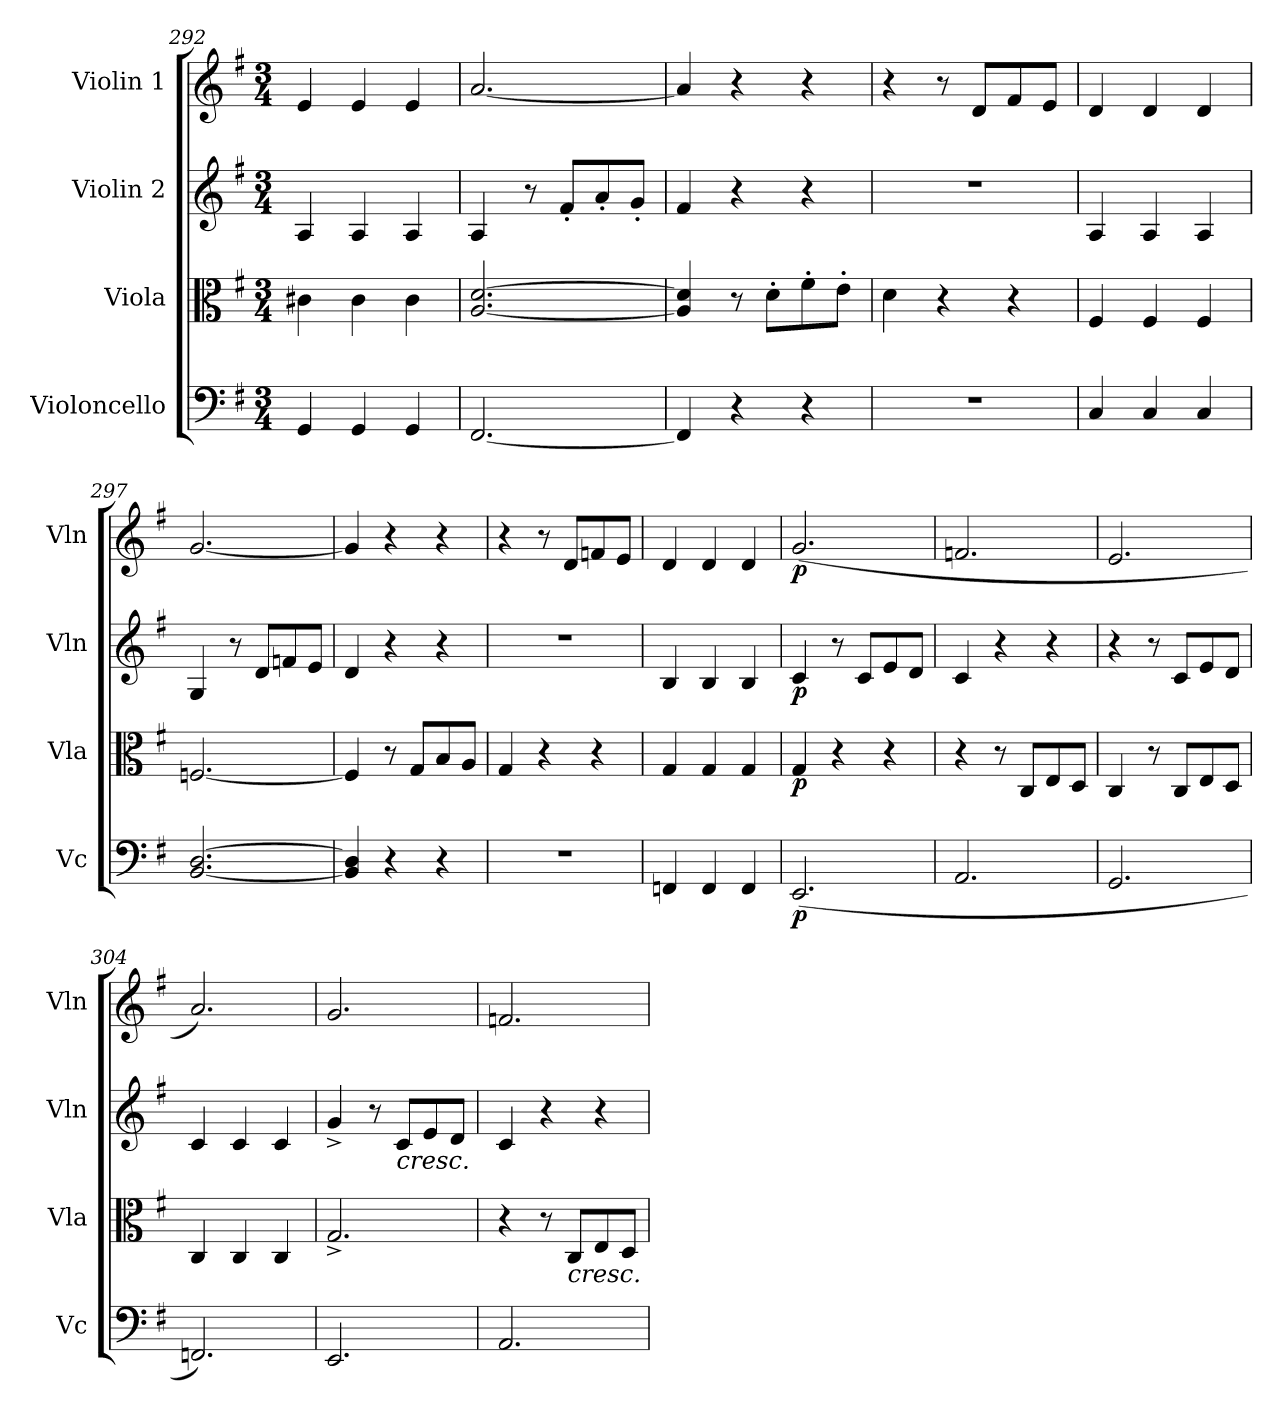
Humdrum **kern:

**kern	**dynam	**kern	**dynam	**kern	**dynam	**kern	**dynam
*part4	*part4	*part3	*part3	*part2	*part2	*part1	*part1
*staff4	*staff4	*staff3	*staff3	*staff2	*staff2	*staff1	*staff1
*I"Violoncello	*	*I"Viola	*	*I"Violin 2	*	*I"Violin 1	*
*I'Vc	*	*I'Vla	*	*I'Vln	*	*I'Vln	*
*clefF4	*	*clefC3	*	*clefG2	*	*clefG2	*
*k[f#]	*	*k[f#]	*	*k[f#]	*	*k[f#]	*
*M3/4	*	*M3/4	*	*M3/4	*	*M3/4	*
=292	=292	=292	=292	=292	=292	=292	=292
4GG/	.	4c#X\	.	4A/	.	4e/	.
4GG/	.	4c#\	.	4A/	.	4e/	.
4GG/	.	4c#\	.	4A/	.	4e/	.
=293	=293	=293	=293	=293	=293	=293	=293
[2.FF#/	.	[2.A/ [2.d/	.	4A/	.	[2.a/	.
.	.	.	.	8r	.	.	.
.	.	.	.	8f#'/L	.	.	.
.	.	.	.	8a'/	.	.	.
.	.	.	.	8g'/J	.	.	.
=294	=294	=294	=294	=294	=294	=294	=294
4FF#/]	.	4A/] 4d/]	.	4f#/	.	4a/]	.
4r	.	8r	.	4r	.	4r	.
.	.	8d'\L	.	.	.	.	.
4r	.	8f#'\	.	4r	.	4r	.
.	.	8e'\J	.	.	.	.	.
!!LO:PB:g=z
=295	=295	=295	=295	=295	=295	=295	=295
2.r	.	4d\	.	2.r	.	4r	.
.	.	4r	.	.	.	8r	.
.	.	.	.	.	.	8d/L	.
.	.	4r	.	.	.	8f#/	.
.	.	.	.	.	.	8e/J	.
!!LO:LB:g=z
=296	=296	=296	=296	=296	=296	=296	=296
4C/	.	4F#/	.	4A/	.	4d/	.
4C/	.	4F#/	.	4A/	.	4d/	.
4C/	.	4F#/	.	4A/	.	4d/	.
=297	=297	=297	=297	=297	=297	=297	=297
[2.BB/ [2.D/	.	[2.Fn/	.	4G/	.	[2.g/	.
.	.	.	.	8r	.	.	.
.	.	.	.	8d/L	.	.	.
.	.	.	.	8fn/	.	.	.
.	.	.	.	8e/J	.	.	.
=298	=298	=298	=298	=298	=298	=298	=298
4BB/] 4D/]	.	4F/]	.	4d/	.	4g/]	.
4r	.	8r	.	4r	.	4r	.
.	.	8G/L	.	.	.	.	.
4r	.	8B/	.	4r	.	4r	.
.	.	8A/J	.	.	.	.	.
=299	=299	=299	=299	=299	=299	=299	=299
2.r	.	4G/	.	2.r	.	4r	.
.	.	4r	.	.	.	8r	.
.	.	.	.	.	.	8d/L	.
.	.	4r	.	.	.	8fn/	.
.	.	.	.	.	.	8e/J	.
=300	=300	=300	=300	=300	=300	=300	=300
4FFn/	.	4G/	.	4B/	.	4d/	.
4FF/	.	4G/	.	4B/	.	4d/	.
4FF/	.	4G/	.	4B/	.	4d/	.
=301	=301	=301	=301	=301	=301	=301	=301
!	!LO:DY:b	!	!LO:DY:b	!	!LO:DY:b	!	!LO:DY:b
(2.EE/	p	4G/	p	4c/	p	(2.g/	p
.	.	4r	.	8r	.	.	.
.	.	.	.	8c/L	.	.	.
.	.	4r	.	8e/	.	.	.
.	.	.	.	8d/J	.	.	.
=302	=302	=302	=302	=302	=302	=302	=302
2.AA/	.	4r	.	4c/	.	2.fn/	.
.	.	8r	.	4r	.	.	.
.	.	8C/L	.	.	.	.	.
.	.	8E/	.	4r	.	.	.
.	.	8D/J	.	.	.	.	.
=303	=303	=303	=303	=303	=303	=303	=303
2.GG/	.	4C/	.	4r	.	2.e/	.
.	.	8r	.	8r	.	.	.
.	.	8C/L	.	8c/L	.	.	.
.	.	8E/	.	8e/	.	.	.
.	.	8D/J	.	8d/J	.	.	.
=304	=304	=304	=304	=304	=304	=304	=304
2.FFn/)	.	4C/	.	4c/	.	2.a/)	.
.	.	4C/	.	4c/	.	.	.
.	.	4C/	.	4c/	.	.	.
=305	=305	=305	=305	=305	=305	=305	=305
2.EE/	.	2.G^/	.	4g^/	.	2.g/	.
.	.	.	.	8r	.	.	.
!	!	!	!	!LO:TX:b:i:t=cresc.	!	!	!
.	.	.	.	8c/L	.	.	.
.	.	.	.	8e/	.	.	.
.	.	.	.	8d/J	.	.	.
!!LO:LB:g=z
=306	=306	=306	=306	=306	=306	=306	=306
2.AA/	.	4r	.	4c/	.	2.fn/	.
.	.	8r	.	4r	.	.	.
!	!	!LO:TX:b:i:t=cresc.	!	!	!	!	!
.	.	8C/L	.	.	.	.	.
.	.	8E/	.	4r	.	.	.
.	.	8D/J	.	.	.	.	.
=	=	=	=	=	=	=	=
*-	*-	*-	*-	*-	*-	*-	*-
